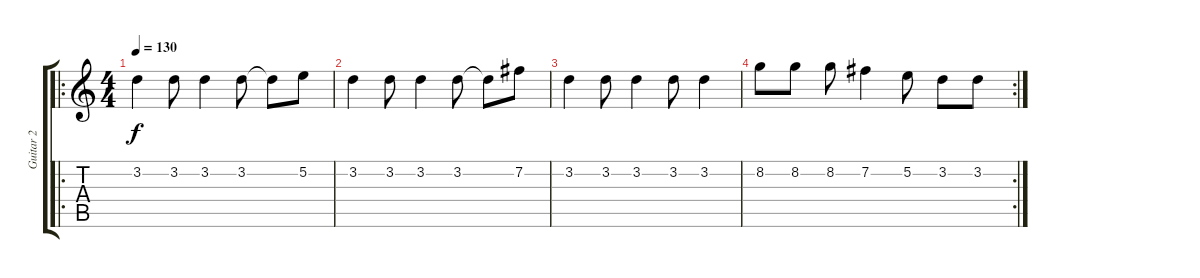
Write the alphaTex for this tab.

\track ("Guitar 2" "Guitar 2") {instrument overdrivenguitar}
\staff {score tabs}
\tuning (E4 B3 G3 D3 A2 D2) {hide}
\ro
\ts (4 4)
\tempo 130
\clef g2
\ks c
3.2.4{dy f instrument overdrivenguitar} 3.2.8 3.2.4 3.2.8 3.2{t}.8 5.2.8 |
3.2.4 3.2.8 3.2.4 3.2.8 3.2{t}.8 7.2.8 |
3.2.4 3.2.8 3.2.4 3.2.8 3.2.4 |
\rc 2
8.2.8 8.2.8 8.2.8 7.2.4 5.2.8 3.2.8 3.2.8
